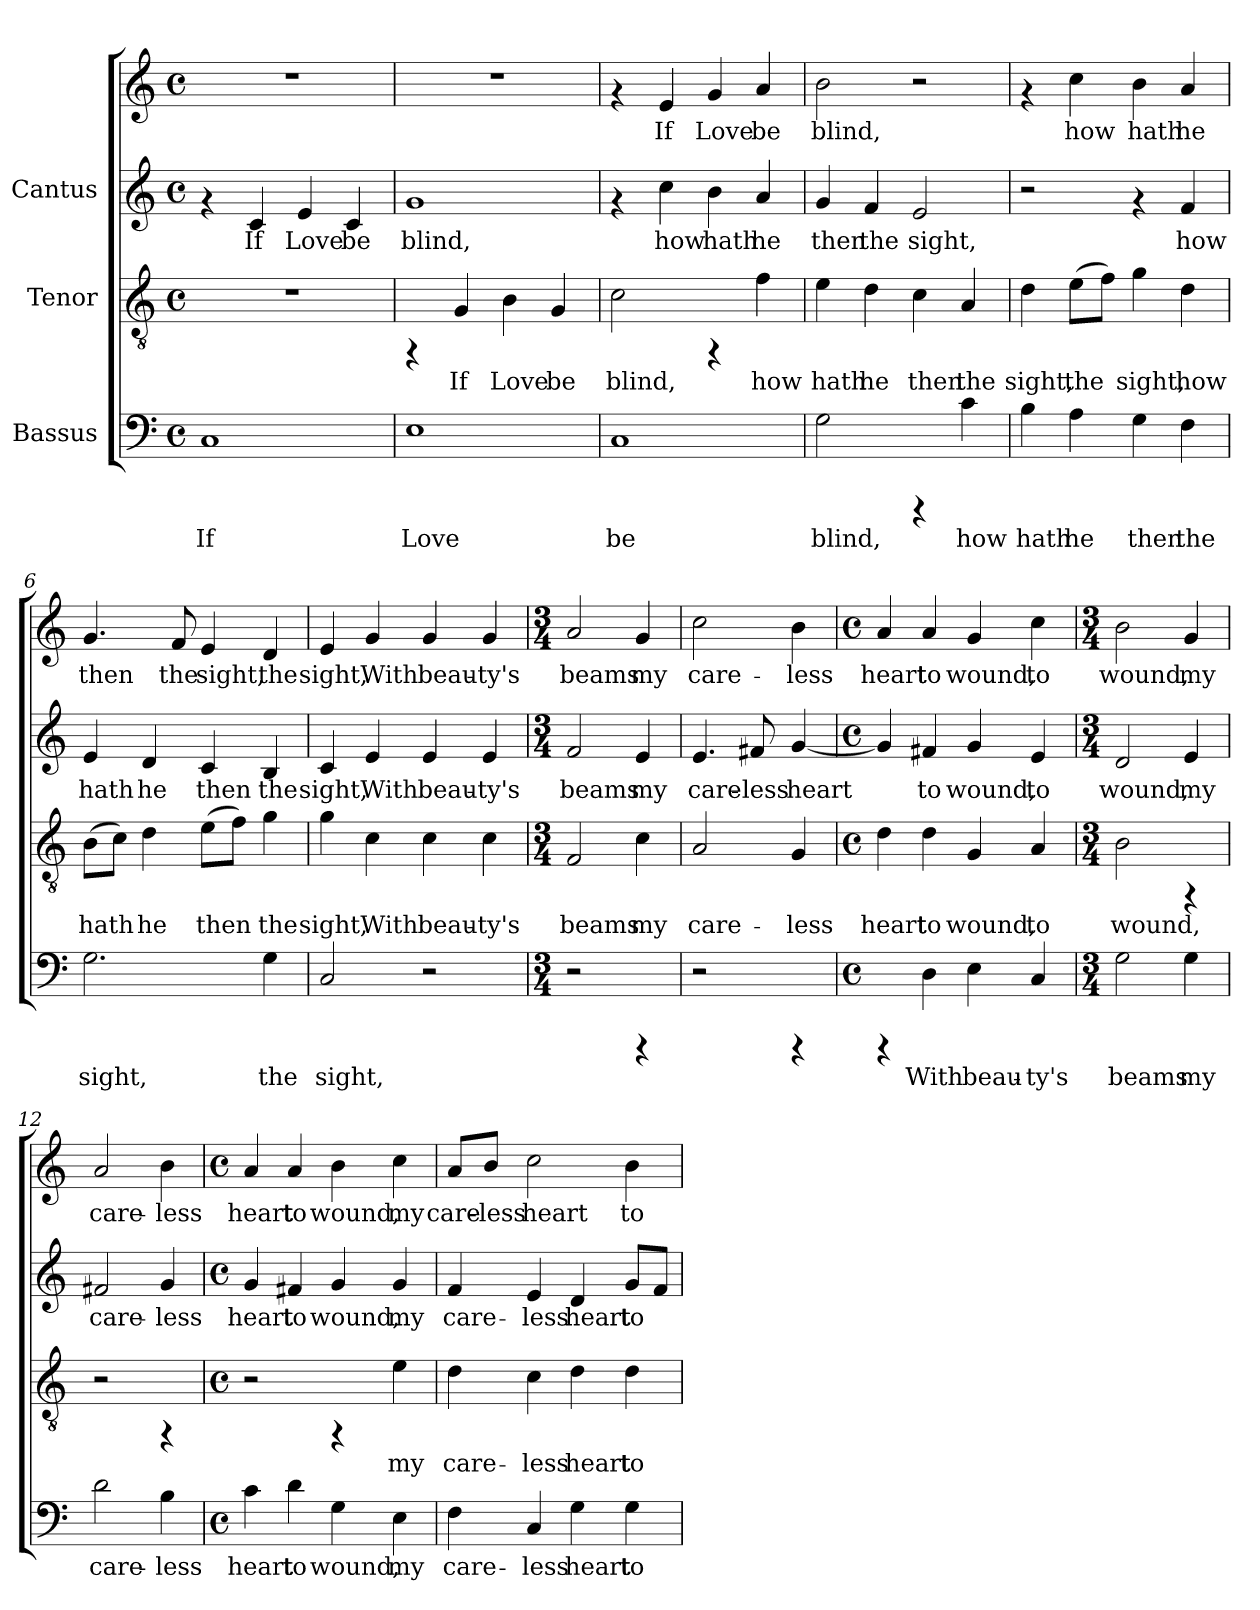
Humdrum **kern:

**kern	**text	**kern	**text	**kern	**text	**kern	**text
*part3	*part3	*part2	*part2	*part1	*part1	*part1	*part1
*staff4	*staff4	*staff3	*staff3	*staff2	*staff2	*staff1	*staff1
*I"Bassus	*	*I"Tenor	*	*I"Cantus	*	*	*
!!LO:PB:g=z
*stria5	*	*stria5	*	*stria5	*	*stria5	*
*clefF4	*	*clefGv2	*	*clefG2	*	*clefG2	*
*M4/4	*	*M4/4	*	*M4/4	*	*M4/4	*
*met(c)	*	*met(c)	*	*met(c)	*	*met(c)	*
*MM132	*	*MM132	*	*MM132	*	*MM132	*
=1	=1	=1	=1	=1	=1	=1	=1
!	!LO:LY:b	!	!	!	!	!	!
1C	If	1r	.	4rf	.	1r	.
!	!	!	!	!	!LO:LY:b	!	!
.	.	.	.	4c/	If	.	.
!	!	!	!	!	!LO:LY:b	!	!
.	.	.	.	4e/	Love	.	.
!	!	!	!	!	!LO:LY:b	!	!
.	.	.	.	4c/	be	.	.
=2	=2	=2	=2	=2	=2	=2	=2
!	!LO:LY:b	!	!	!	!LO:LY:b	!	!
1E	Love	4rFF	.	1g	blind,	1r	.
!	!	!	!LO:LY:b	!	!	!	!
.	.	4G/	If	.	.	.	.
!	!	!	!LO:LY:b	!	!	!	!
.	.	4B\	Love	.	.	.	.
!	!	!	!LO:LY:b	!	!	!	!
.	.	4G/	be	.	.	.	.
=3	=3	=3	=3	=3	=3	=3	=3
!	!LO:LY:b	!	!LO:LY:b	!	!	!	!
1C	be	2c\	blind,	4rf	.	4rf	.
!	!	!	!	!	!LO:LY:b	!	!LO:LY:b
.	.	.	.	4cc\	how	4e/	If
!	!	!	!	!	!LO:LY:b	!	!LO:LY:b
.	.	4rFF	.	4b\	hath	4g/	Love
!	!	!	!LO:LY:b	!	!LO:LY:b	!	!LO:LY:b
.	.	4f\	how	4a/	he	4a/	be
=4	=4	=4	=4	=4	=4	=4	=4
!	!LO:LY:b	!	!LO:LY:b	!	!LO:LY:b	!	!LO:LY:b
2G\	blind,	4e\	hath	4g/	then	2b\	blind,
!	!	!	!LO:LY:b	!	!LO:LY:b	!	!
.	.	4d\	he	4f/	the	.	.
!	!	!	!LO:LY:b	!	!LO:LY:b	!	!
4rCCC	.	4c\	then	2e/	sight,	2r	.
!	!LO:LY:b	!	!LO:LY:b	!	!	!	!
4c\	how	4A/	the	.	.	.	.
!!LO:LB:g=z
=5	=5	=5	=5	=5	=5	=5	=5
!	!LO:LY:b	!	!LO:LY:b	!	!	!	!
4B\	hath	4d\	sight,	2r	.	4rf	.
!	!LO:LY:b	!	!LO:LY:b	!	!	!	!LO:LY:b
4A\	he	(>8e\L	the	.	.	4cc\	how
!	!	!	!LO:LY:b	!	!	!	!
.	.	8f\J)	.	.	.	.	.
!	!LO:LY:b	!	!LO:LY:b	!	!	!	!LO:LY:b
4G\	then	4g\	sight,	4rf	.	4b\	hath
!	!LO:LY:b	!	!LO:LY:b	!	!LO:LY:b	!	!LO:LY:b
4F\	the	4d\	how	4f/	how	4a/	he
=6	=6	=6	=6	=6	=6	=6	=6
!	!LO:LY:b	!	!LO:LY:b	!	!LO:LY:b	!	!LO:LY:b
2.G\	sight,	(>8B\L	hath	4e/	hath	4.g/	then
!	!	!	!LO:LY:b	!	!	!	!
.	.	8c\J)	.	.	.	.	.
!	!	!	!LO:LY:b	!	!LO:LY:b	!	!
.	.	4d\	he	4d/	he	.	.
!	!	!	!	!	!	!	!LO:LY:b
.	.	.	.	.	.	8f/	the
!	!	!	!LO:LY:b	!	!LO:LY:b	!	!LO:LY:b
.	.	(>8e\L	then	4c/	then	4e/	sight,
!	!	!	!LO:LY:b	!	!	!	!
.	.	8f\J)	.	.	.	.	.
!	!LO:LY:b	!	!LO:LY:b	!	!LO:LY:b	!	!LO:LY:b
4G\	the	4g\	the	4B/	the	4d/	the
=7	=7	=7	=7	=7	=7	=7	=7
!	!LO:LY:b	!	!LO:LY:b	!	!LO:LY:b	!	!LO:LY:b
2C/	sight,	4g\	sight,	4c/	sight,	4e/	sight,
!	!	!	!LO:LY:b	!	!LO:LY:b	!	!LO:LY:b
.	.	4c\	With	4e/	With	4g/	With
!	!	!	!LO:LY:b	!	!LO:LY:b	!	!LO:LY:b
2r	.	4c\	beau-	4e/	beau-	4g/	beau-
!	!	!	!LO:LY:b	!	!LO:LY:b	!	!LO:LY:b
.	.	4c\	-ty's	4e/	-ty's	4g/	-ty's
=8	=8	=8	=8	=8	=8	=8	=8
*M3/4	*	*M3/4	*	*M3/4	*	*M3/4	*
!	!	!	!LO:LY:b	!	!LO:LY:b	!	!LO:LY:b
2r	.	2F/	beams	2f/	beams	2a/	beams
!	!	!	!LO:LY:b	!	!LO:LY:b	!	!LO:LY:b
4rCCC	.	4c\	my	4e/	my	4g/	my
=9	=9	=9	=9	=9	=9	=9	=9
!	!	!	!LO:LY:b	!	!LO:LY:b	!	!LO:LY:b
2r	.	2A/	care-	4.e/	care-	2cc\	care-
!	!	!	!	!	!LO:LY:b	!	!
.	.	.	.	8f#X/	-less	.	.
!	!	!	!LO:LY:b	!	!LO:LY:b	!	!LO:LY:b
4rCCC	.	4G/	-less	[<4g/	heart	4b\	-less
!!LO:LB:g=z
=10	=10	=10	=10	=10	=10	=10	=10
*M4/4	*	*M4/4	*	*M4/4	*	*M4/4	*
*met(c)	*	*met(c)	*	*met(c)	*	*met(c)	*
!	!	!	!LO:LY:b	!	!LO:LY:b	!	!LO:LY:b
4rCCC	.	4d\	heart	4g/]	.	4a/	heart
!	!LO:LY:b	!	!LO:LY:b	!	!LO:LY:b	!	!LO:LY:b
4D\	With	4d\	to	4f#X/	to	4a/	to
!	!LO:LY:b	!	!LO:LY:b	!	!LO:LY:b	!	!LO:LY:b
4E\	beau-	4G/	wound,	4g/	wound,	4g/	wound,
!	!LO:LY:b	!	!LO:LY:b	!	!LO:LY:b	!	!LO:LY:b
4C/	-ty's	4A/	to	4e/	to	4cc\	to
=11	=11	=11	=11	=11	=11	=11	=11
*M3/4	*	*M3/4	*	*M3/4	*	*M3/4	*
!	!LO:LY:b	!	!LO:LY:b	!	!LO:LY:b	!	!LO:LY:b
2G\	beams	2B\	wound,	2d/	wound,	2b\	wound,
!	!LO:LY:b	!	!	!	!LO:LY:b	!	!LO:LY:b
4G\	my	4rFF	.	4e/	my	4g/	my
=12	=12	=12	=12	=12	=12	=12	=12
!	!LO:LY:b	!	!	!	!LO:LY:b	!	!LO:LY:b
2d\	care-	2r	.	2f#X/	care-	2a/	care-
!	!LO:LY:b	!	!	!	!LO:LY:b	!	!LO:LY:b
4B\	-less	4rFF	.	4g/	-less	4b\	-less
=13	=13	=13	=13	=13	=13	=13	=13
*M4/4	*	*M4/4	*	*M4/4	*	*M4/4	*
*met(c)	*	*met(c)	*	*met(c)	*	*met(c)	*
!	!LO:LY:b	!	!	!	!LO:LY:b	!	!LO:LY:b
4c\	heart	2r	.	4g/	heart	4a/	heart
!	!LO:LY:b	!	!	!	!LO:LY:b	!	!LO:LY:b
4d\	to	.	.	4f#X/	to	4a/	to
!	!LO:LY:b	!	!	!	!LO:LY:b	!	!LO:LY:b
4G\	wound,	4rFF	.	4g/	wound,	4b\	wound,
!	!LO:LY:b	!	!LO:LY:b	!	!LO:LY:b	!	!LO:LY:b
4E\	my	4e\	my	4g/	my	4cc\	my
=14	=14	=14	=14	=14	=14	=14	=14
!	!LO:LY:b	!	!LO:LY:b	!	!LO:LY:b	!	!LO:LY:b
4F\	care-	4d\	care-	4f/	care-	8a/L	care-
!	!	!	!	!	!	!	!LO:LY:b
.	.	.	.	.	.	8b/J	-less
!	!LO:LY:b	!	!LO:LY:b	!	!LO:LY:b	!	!LO:LY:b
4C/	-less	4c\	-less	4e/	-less	2cc\	heart
!	!LO:LY:b	!	!LO:LY:b	!	!LO:LY:b	!	!
4G\	heart	4d\	heart	4d/	heart	.	.
!	!LO:LY:b	!	!LO:LY:b	!	!LO:LY:b	!	!LO:LY:b
4G\	to	4d\	to	8g/L	to	4b\	to
!	!	!	!	!	!LO:LY:b	!	!
.	.	.	.	8f/J	.	.	.
=	=	=	=	=	=	=	=
*-	*-	*-	*-	*-	*-	*-	*-
